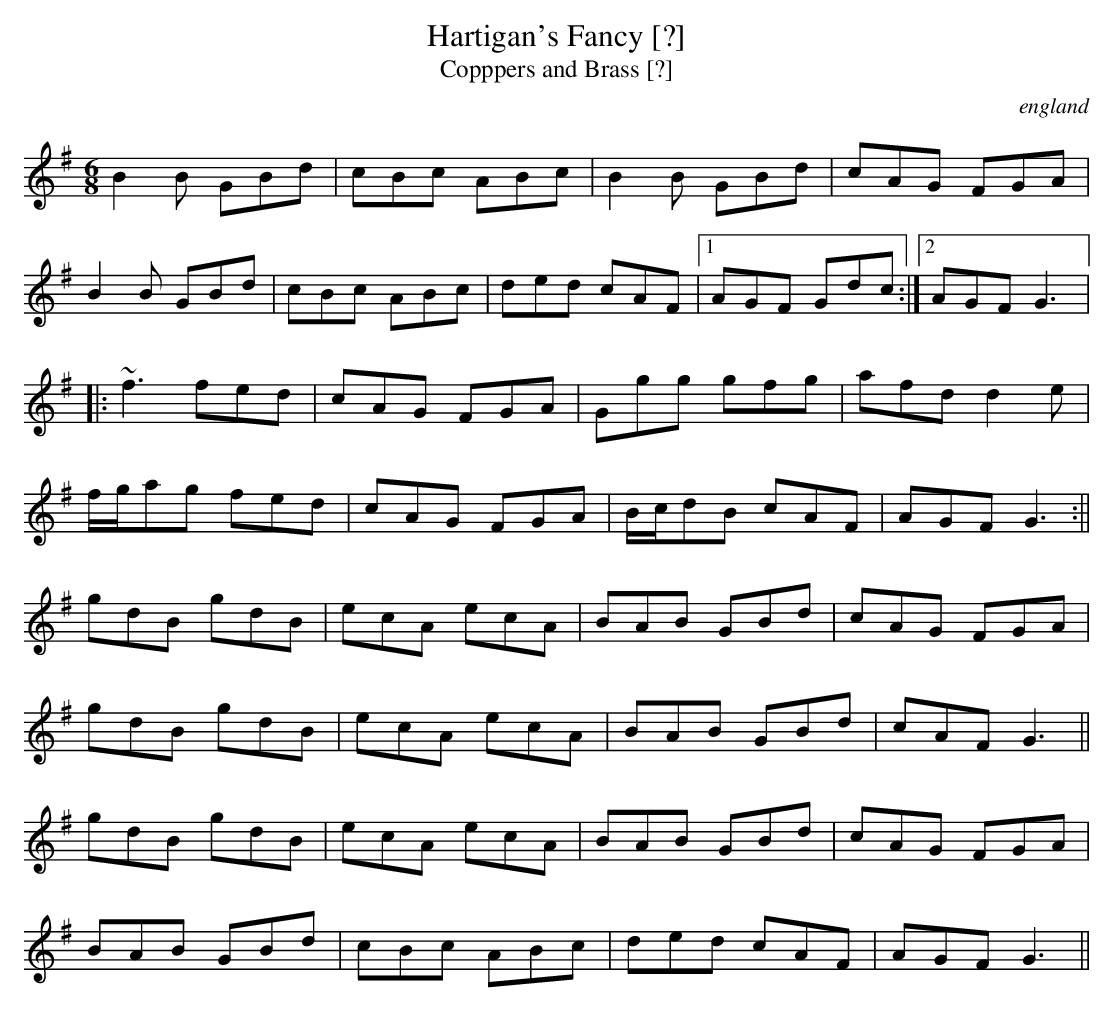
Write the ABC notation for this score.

X:1
T:Hartigan's Fancy [?]
T:Copppers and Brass [?]
O:england
M:6/8
L:1/8
K:G
B2 B GBd|cBc ABc|B2 B GBd|cAG FGA|
B2 B GBd|cBc ABc|ded cAF|1AGF Gdc:|2AGF G3|:
~f3 fed|cAG FGA|Ggg gfg|afd d2 e|
f/g/ag fed|cAG FGA|B/c/dB cAF|AGF G3:||
gdB gdB|ecA ecA|BAB GBd|cAG FGA|
gdB gdB|ecA ecA|BAB GBd|cAF G3||
gdB gdB|ecA ecA|BAB GBd|cAG FGA|
BAB GBd|cBc ABc|ded cAF|AGF G3||
